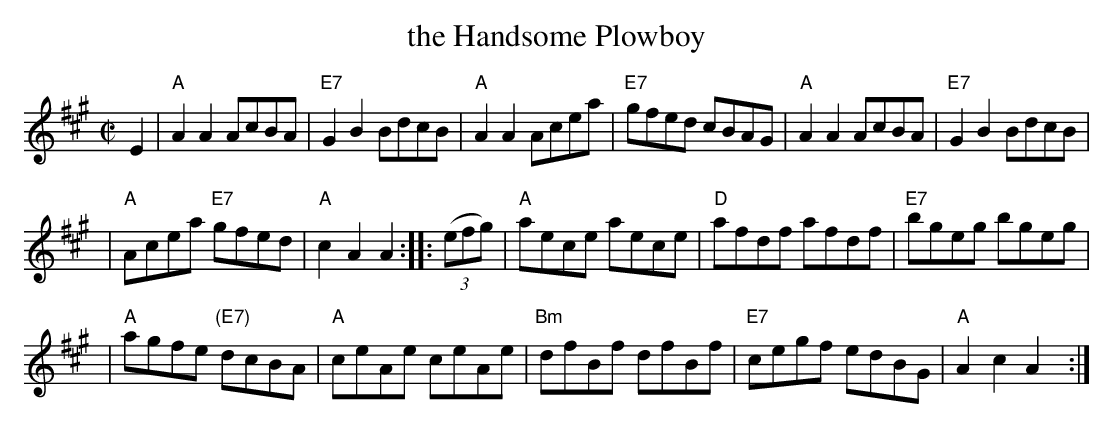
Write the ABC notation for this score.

X:1
T: the Handsome Plowboy
M: C|
L: 1/8
K: A
E2 \
| "A"A2A2 AcBA | "E7"G2B2 BdcB | "A"A2A2 Acea | "E7"gfed cBAG | "A"A2A2 AcBA | "E7"G2B2 BdcB |
| "A"Acea "E7"gfed | "A"c2A2 A2 :: ((3efg) | "A"aece aece | "D"afdf afdf | "E7"bgeg bgeg |
| "A"agfe "(E7)"dcBA | "A"ceAe ceAe | "Bm"dfBf dfBf | "E7"cegf edBG | "A"A2c2 A2y2 :|
